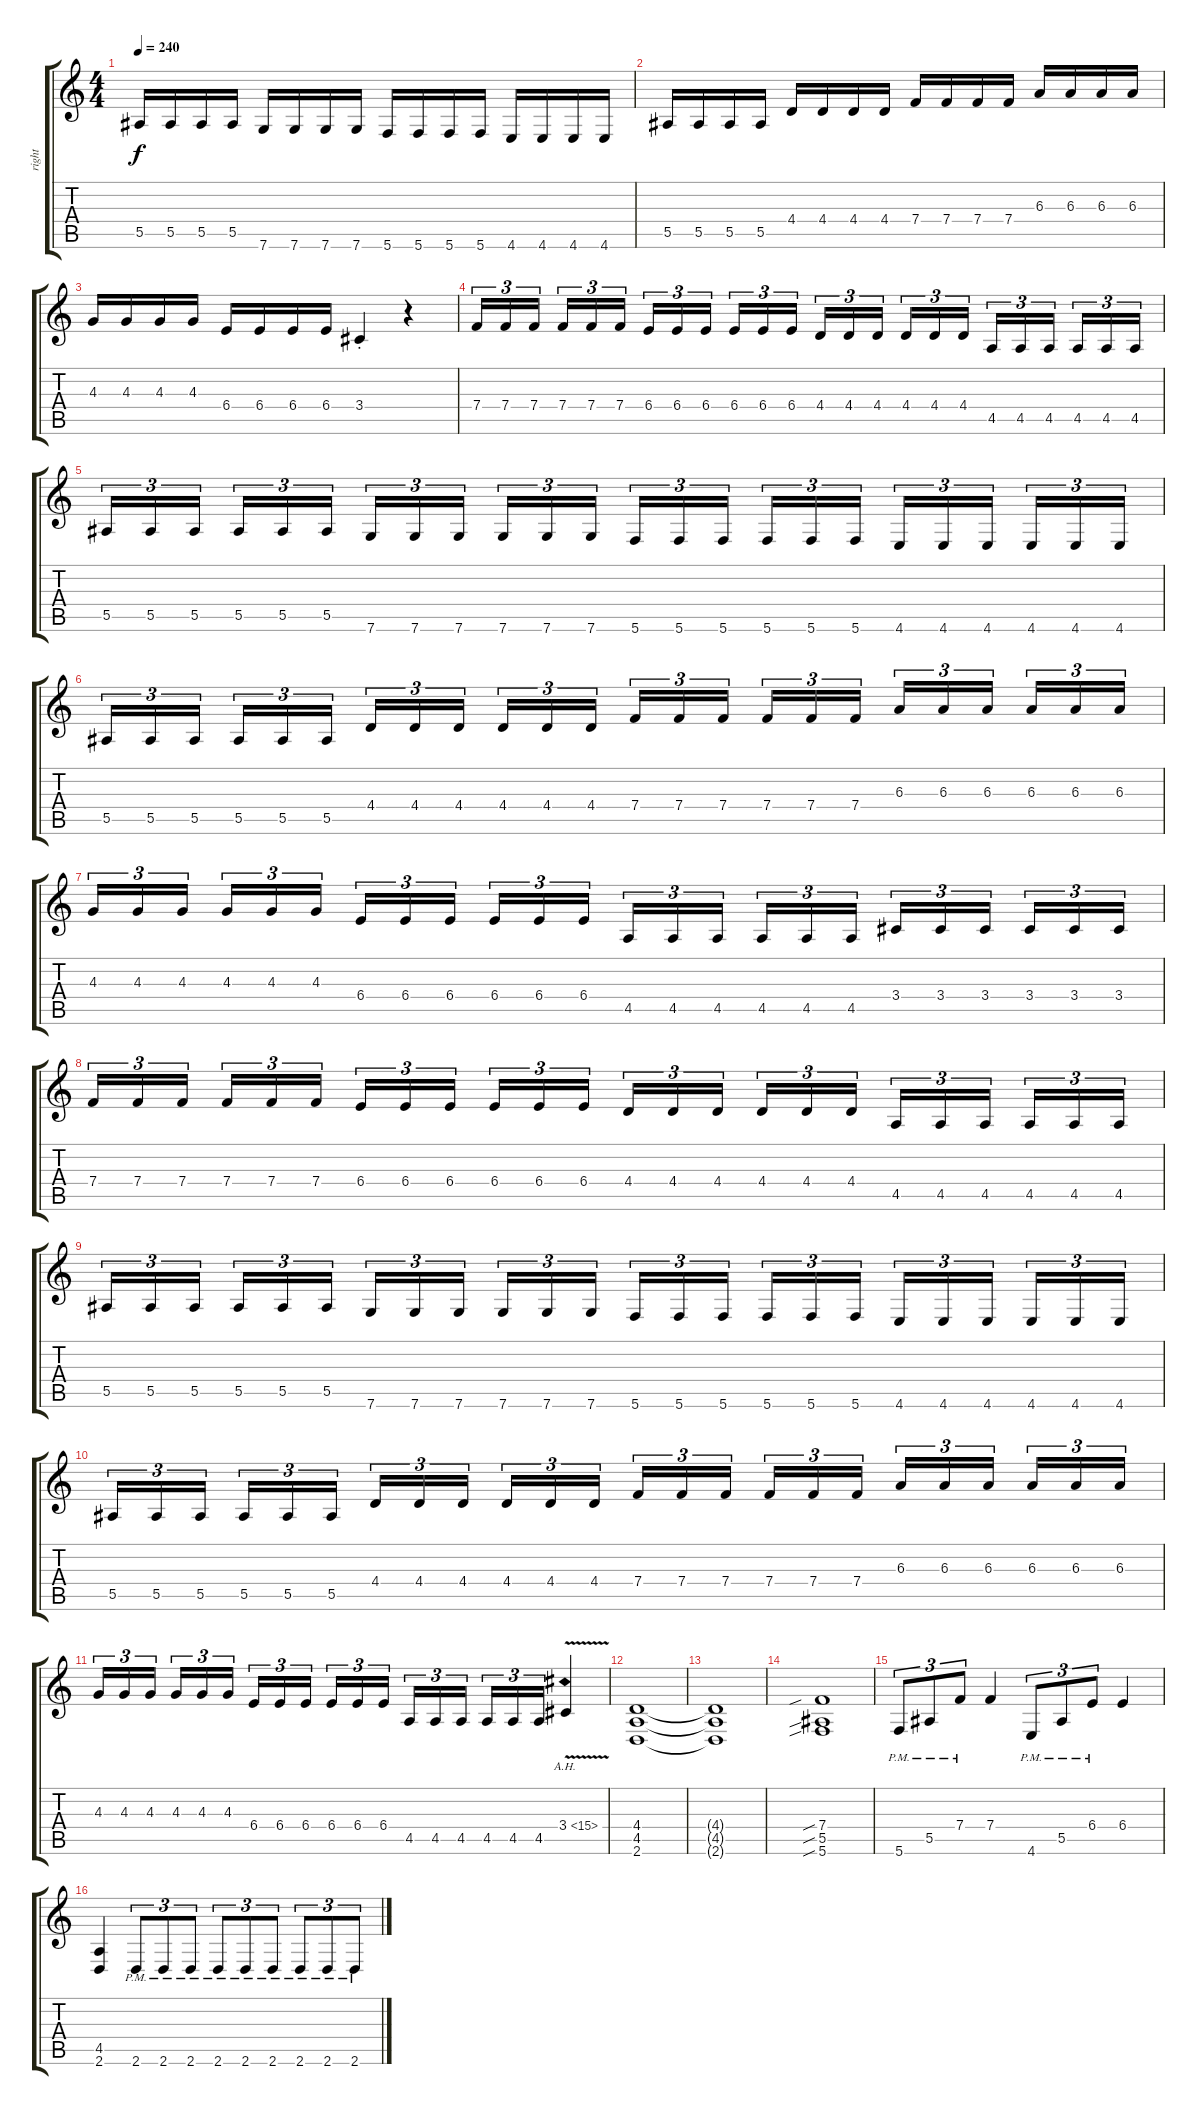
\track ("right" "right") {instrument distortionguitar}
\staff {score tabs}
\tuning (C4 G3 Eb3 Bb2 F2 C2) {hide}
\ts (4 4)
\tempo 240
\clef g2
\ks c
5.5.16{dy f} 5.5.16 5.5.16 5.5.16 7.6.16 7.6.16 7.6.16 7.6.16 5.6.16 5.6.16 5.6.16 5.6.16 4.6.16 4.6.16 4.6.16 4.6.16 |
5.5.16 5.5.16 5.5.16 5.5.16 4.4.16 4.4.16 4.4.16 4.4.16 7.4.16 7.4.16 7.4.16 7.4.16 6.3.16 6.3.16 6.3.16 6.3.16 |
4.3.16 4.3.16 4.3.16 4.3.16 6.4.16 6.4.16 6.4.16 6.4.16 3.4{st}.4 r.4 |
7.4.16{tu (3 2)} 7.4.16{tu (3 2)} 7.4.16{tu (3 2) beam splitsecondary} 7.4.16{tu (3 2)} 7.4.16{tu (3 2)} 7.4.16{tu (3 2)} 6.4.16{tu (3 2)} 6.4.16{tu (3 2)} 6.4.16{tu (3 2) beam splitsecondary} 6.4.16{tu (3 2)} 6.4.16{tu (3 2)} 6.4.16{tu (3 2)} 4.4.16{tu (3 2)} 4.4.16{tu (3 2)} 4.4.16{tu (3 2) beam splitsecondary} 4.4.16{tu (3 2)} 4.4.16{tu (3 2)} 4.4.16{tu (3 2)} 4.5.16{tu (3 2)} 4.5.16{tu (3 2)} 4.5.16{tu (3 2) beam splitsecondary} 4.5.16{tu (3 2)} 4.5.16{tu (3 2)} 4.5.16{tu (3 2)} |
5.5.16{tu (3 2)} 5.5.16{tu (3 2)} 5.5.16{tu (3 2) beam splitsecondary} 5.5.16{tu (3 2)} 5.5.16{tu (3 2)} 5.5.16{tu (3 2)} 7.6.16{tu (3 2)} 7.6.16{tu (3 2)} 7.6.16{tu (3 2) beam splitsecondary} 7.6.16{tu (3 2)} 7.6.16{tu (3 2)} 7.6.16{tu (3 2)} 5.6.16{tu (3 2)} 5.6.16{tu (3 2)} 5.6.16{tu (3 2) beam splitsecondary} 5.6.16{tu (3 2)} 5.6.16{tu (3 2)} 5.6.16{tu (3 2)} 4.6.16{tu (3 2)} 4.6.16{tu (3 2)} 4.6.16{tu (3 2) beam splitsecondary} 4.6.16{tu (3 2)} 4.6.16{tu (3 2)} 4.6.16{tu (3 2)} |
5.5.16{tu (3 2)} 5.5.16{tu (3 2)} 5.5.16{tu (3 2) beam splitsecondary} 5.5.16{tu (3 2)} 5.5.16{tu (3 2)} 5.5.16{tu (3 2)} 4.4.16{tu (3 2)} 4.4.16{tu (3 2)} 4.4.16{tu (3 2) beam splitsecondary} 4.4.16{tu (3 2)} 4.4.16{tu (3 2)} 4.4.16{tu (3 2)} 7.4.16{tu (3 2)} 7.4.16{tu (3 2)} 7.4.16{tu (3 2) beam splitsecondary} 7.4.16{tu (3 2)} 7.4.16{tu (3 2)} 7.4.16{tu (3 2)} 6.3.16{tu (3 2)} 6.3.16{tu (3 2)} 6.3.16{tu (3 2) beam splitsecondary} 6.3.16{tu (3 2)} 6.3.16{tu (3 2)} 6.3.16{tu (3 2)} |
4.3.16{tu (3 2)} 4.3.16{tu (3 2)} 4.3.16{tu (3 2) beam splitsecondary} 4.3.16{tu (3 2)} 4.3.16{tu (3 2)} 4.3.16{tu (3 2)} 6.4.16{tu (3 2)} 6.4.16{tu (3 2)} 6.4.16{tu (3 2) beam splitsecondary} 6.4.16{tu (3 2)} 6.4.16{tu (3 2)} 6.4.16{tu (3 2)} 4.5.16{tu (3 2)} 4.5.16{tu (3 2)} 4.5.16{tu (3 2) beam splitsecondary} 4.5.16{tu (3 2)} 4.5.16{tu (3 2)} 4.5.16{tu (3 2)} 3.4.16{tu (3 2)} 3.4.16{tu (3 2)} 3.4.16{tu (3 2) beam splitsecondary} 3.4.16{tu (3 2)} 3.4.16{tu (3 2)} 3.4.16{tu (3 2)} |
7.4.16{tu (3 2)} 7.4.16{tu (3 2)} 7.4.16{tu (3 2) beam splitsecondary} 7.4.16{tu (3 2)} 7.4.16{tu (3 2)} 7.4.16{tu (3 2)} 6.4.16{tu (3 2)} 6.4.16{tu (3 2)} 6.4.16{tu (3 2) beam splitsecondary} 6.4.16{tu (3 2)} 6.4.16{tu (3 2)} 6.4.16{tu (3 2)} 4.4.16{tu (3 2)} 4.4.16{tu (3 2)} 4.4.16{tu (3 2) beam splitsecondary} 4.4.16{tu (3 2)} 4.4.16{tu (3 2)} 4.4.16{tu (3 2)} 4.5.16{tu (3 2)} 4.5.16{tu (3 2)} 4.5.16{tu (3 2) beam splitsecondary} 4.5.16{tu (3 2)} 4.5.16{tu (3 2)} 4.5.16{tu (3 2)} |
5.5.16{tu (3 2)} 5.5.16{tu (3 2)} 5.5.16{tu (3 2) beam splitsecondary} 5.5.16{tu (3 2)} 5.5.16{tu (3 2)} 5.5.16{tu (3 2)} 7.6.16{tu (3 2)} 7.6.16{tu (3 2)} 7.6.16{tu (3 2) beam splitsecondary} 7.6.16{tu (3 2)} 7.6.16{tu (3 2)} 7.6.16{tu (3 2)} 5.6.16{tu (3 2)} 5.6.16{tu (3 2)} 5.6.16{tu (3 2) beam splitsecondary} 5.6.16{tu (3 2)} 5.6.16{tu (3 2)} 5.6.16{tu (3 2)} 4.6.16{tu (3 2)} 4.6.16{tu (3 2)} 4.6.16{tu (3 2) beam splitsecondary} 4.6.16{tu (3 2)} 4.6.16{tu (3 2)} 4.6.16{tu (3 2)} |
5.5.16{tu (3 2)} 5.5.16{tu (3 2)} 5.5.16{tu (3 2) beam splitsecondary} 5.5.16{tu (3 2)} 5.5.16{tu (3 2)} 5.5.16{tu (3 2)} 4.4.16{tu (3 2)} 4.4.16{tu (3 2)} 4.4.16{tu (3 2) beam splitsecondary} 4.4.16{tu (3 2)} 4.4.16{tu (3 2)} 4.4.16{tu (3 2)} 7.4.16{tu (3 2)} 7.4.16{tu (3 2)} 7.4.16{tu (3 2) beam splitsecondary} 7.4.16{tu (3 2)} 7.4.16{tu (3 2)} 7.4.16{tu (3 2)} 6.3.16{tu (3 2)} 6.3.16{tu (3 2)} 6.3.16{tu (3 2) beam splitsecondary} 6.3.16{tu (3 2)} 6.3.16{tu (3 2)} 6.3.16{tu (3 2)} |
4.3.16{tu (3 2)} 4.3.16{tu (3 2)} 4.3.16{tu (3 2) beam splitsecondary} 4.3.16{tu (3 2)} 4.3.16{tu (3 2)} 4.3.16{tu (3 2)} 6.4.16{tu (3 2)} 6.4.16{tu (3 2)} 6.4.16{tu (3 2) beam splitsecondary} 6.4.16{tu (3 2)} 6.4.16{tu (3 2)} 6.4.16{tu (3 2)} 4.5.16{tu (3 2)} 4.5.16{tu (3 2)} 4.5.16{tu (3 2) beam splitsecondary} 4.5.16{tu (3 2)} 4.5.16{tu (3 2)} 4.5.16{tu (3 2)} 3.4{ah 12 v}.4 |
(4.4 4.5 2.6).1 |
(4.4{t} 4.5{t} 2.6{t}).1 |
(7.4{sib} 5.5{sib} 5.6{sib}).1 |
5.6{pm}.8{tu (3 2)} 5.5{pm}.8{tu (3 2)} 7.4{pm}.8{tu (3 2)} 7.4.4 4.6{pm}.8{tu (3 2)} 5.5{pm}.8{tu (3 2)} 6.4{pm}.8{tu (3 2)} 6.4.4 |
(4.5 2.6).4 2.6{pm}.8{tu (3 2)} 2.6{pm}.8{tu (3 2)} 2.6{pm}.8{tu (3 2)} 2.6{pm}.8{tu (3 2)} 2.6{pm}.8{tu (3 2)} 2.6{pm}.8{tu (3 2)} 2.6{pm}.8{tu (3 2)} 2.6{pm}.8{tu (3 2)} 2.6{pm}.8{tu (3 2)}
